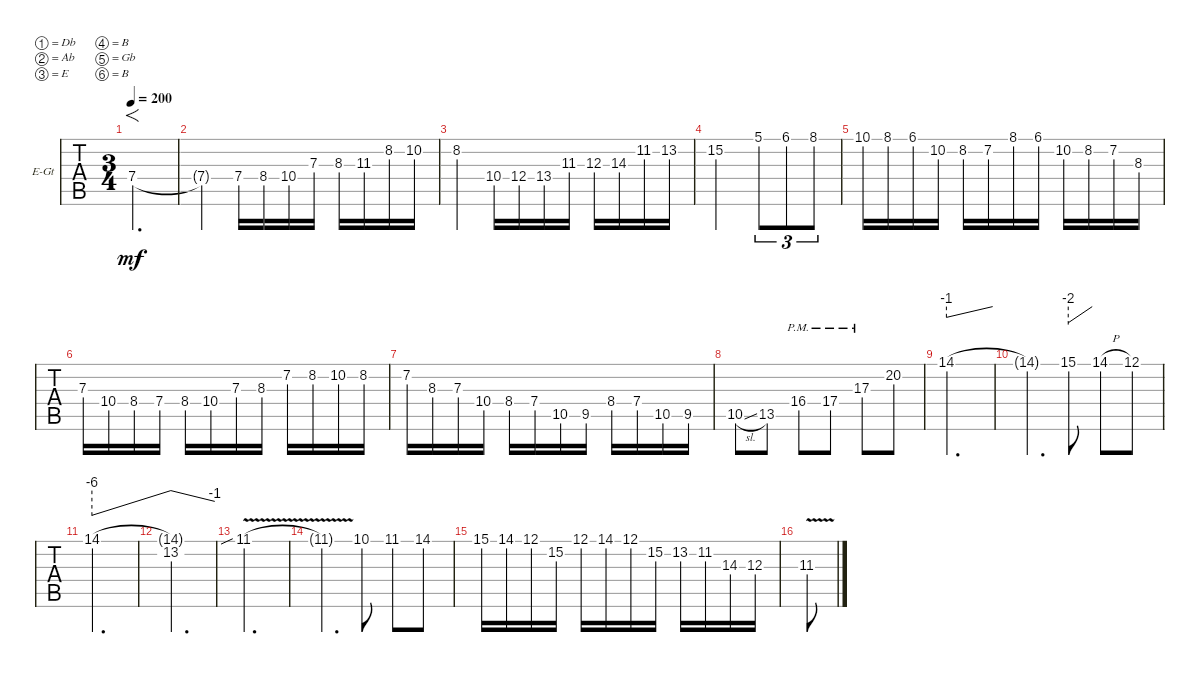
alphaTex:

\bracketExtendMode groupsimilarinstruments
\firstSystemTrackNameOrientation horizontal
\otherSystemsTrackNameOrientation horizontal
\track ("Electric Guitar" "E-Gt") {instrument distortionguitar}
\staff {tabs}
\tuning (Db4 Ab3 E3 B2 Gb2 B1)
\ts (3 4)
\tempo 200
\clef g2
\scale
0.333333
\ks c
7.4.2{f d dy mf} |
\scale
0.333333 7.4{t}.4 7.4.16 8.4.16 10.4.16 7.3.16 8.3.16 11.3.16 8.2.16 10.2.16 |
\scale
0.333333 8.2.4 10.4.16 12.4.16 13.4.16 11.3.16 12.3.16 14.3.16 11.2.16 13.2.16 |
\scale
0.333333 15.2.2 5.1.8{tu (3 2)} 6.1.8{tu (3 2)} 8.1.8{tu (3 2)} |
\scale
0.333333 10.1.16 8.1.16 6.1.16 10.2.16 8.2.16 7.2.16 8.1.16 6.1.16 10.2.16 8.2.16 7.2.16 8.3.16 |
\scale
0.333333 7.3.16 10.4.16 8.4.16 7.4.16 8.4.16 10.4.16 7.3.16 8.3.16 7.2.16 8.2.16 10.2.16 8.2.16 |
7.2.16 8.3.16 7.3.16 10.4.16 8.4.16 7.4.16 10.5.16 9.5.16 8.4.16 7.4.16 10.5.16 9.5.16 |
10.5{sl}.8 13.5.8 16.4{pm}.8 17.4{pm}.8 17.3{pm}.8 20.2.8 |
14.1.2{d tbe (predivedive default 0 -4 4.2 0)} |
14.1{t}.4{d} 15.1.8{tbe (predivedive default 0 -8 7.8 0)} 14.1{h}.8 12.1.8 |
14.1.2{d tbe (predivedive default 0 -24 6 0)} |
(13.2 14.1{t}).2{d tbe (dive default 29.4 0 60 -4)} |
11.1{v sib}.2{d} |
11.1{v t}.4{d} 10.1.8 11.1.8 14.1.8 |
15.1.16 14.1.16 12.1.16 15.2.16 12.1.16 14.1.16 12.1.16 15.2.16 13.2.16 11.2.16 14.3.16 12.3.16 |
11.3{v}.8
